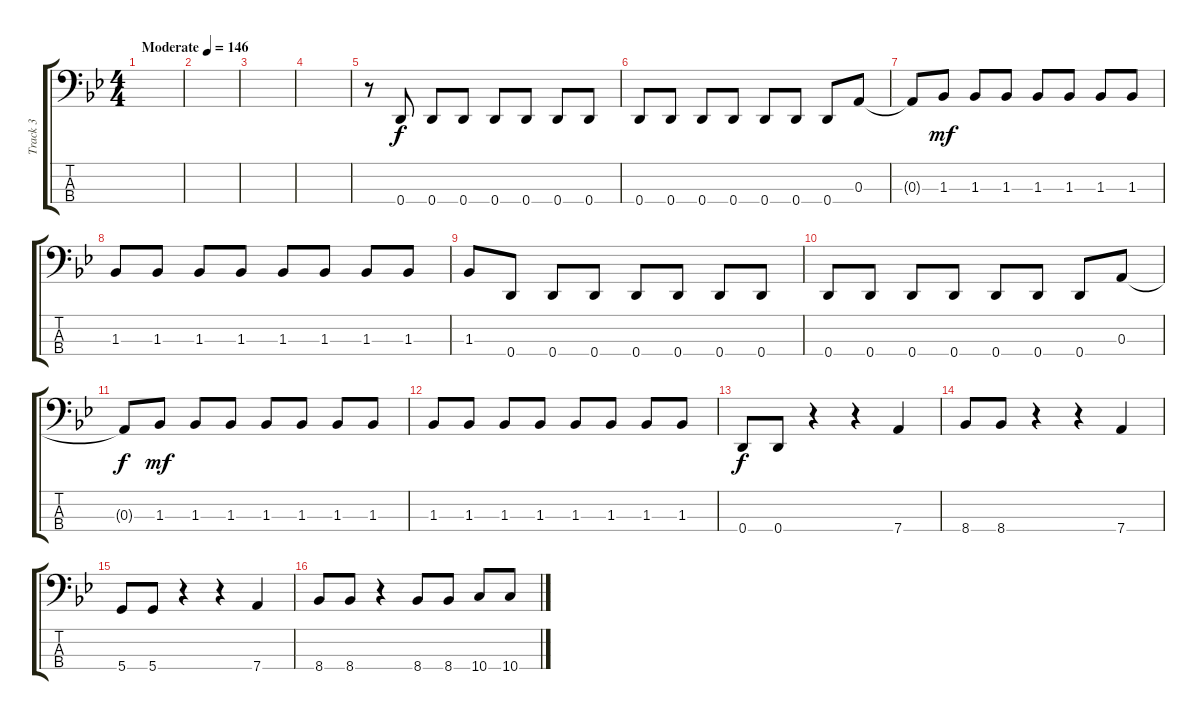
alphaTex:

\track ("Track 3" "Track 3") {instrument electricbasspick}
\staff {score tabs}
\tuning (G2 D2 A1 D1) {hide}
\ts (4 4)
\tempo (146 "Moderate")
\clef f4
\ks bb
|
|
|
|
r.8 0.4.8 0.4.8 0.4.8 0.4.8 0.4.8 0.4.8 0.4.8 |
0.4.8 0.4.8 0.4.8 0.4.8 0.4.8 0.4.8 0.4.8 0.3.8 |
0.3{t}.8{dy f} 1.3.8{dy mf} 1.3.8 1.3.8 1.3.8 1.3.8 1.3.8 1.3.8 |
1.3.8 1.3.8 1.3.8 1.3.8 1.3.8 1.3.8 1.3.8 1.3.8 |
1.3.8 0.4.8 0.4.8 0.4.8 0.4.8 0.4.8 0.4.8 0.4.8 |
0.4.8 0.4.8 0.4.8 0.4.8 0.4.8 0.4.8 0.4.8 0.3.8 |
0.3{t}.8{dy f} 1.3.8{dy mf} 1.3.8 1.3.8 1.3.8 1.3.8 1.3.8 1.3.8 |
1.3.8 1.3.8 1.3.8 1.3.8 1.3.8 1.3.8 1.3.8 1.3.8 |
0.4.8{dy f} 0.4.8 r.4 r.4 7.4.4 |
8.4.8 8.4.8 r.4 r.4 7.4.4 |
5.4.8 5.4.8 r.4 r.4 7.4.4 |
8.4.8 8.4.8 r.4 8.4.8 8.4.8 10.4.8 10.4.8
